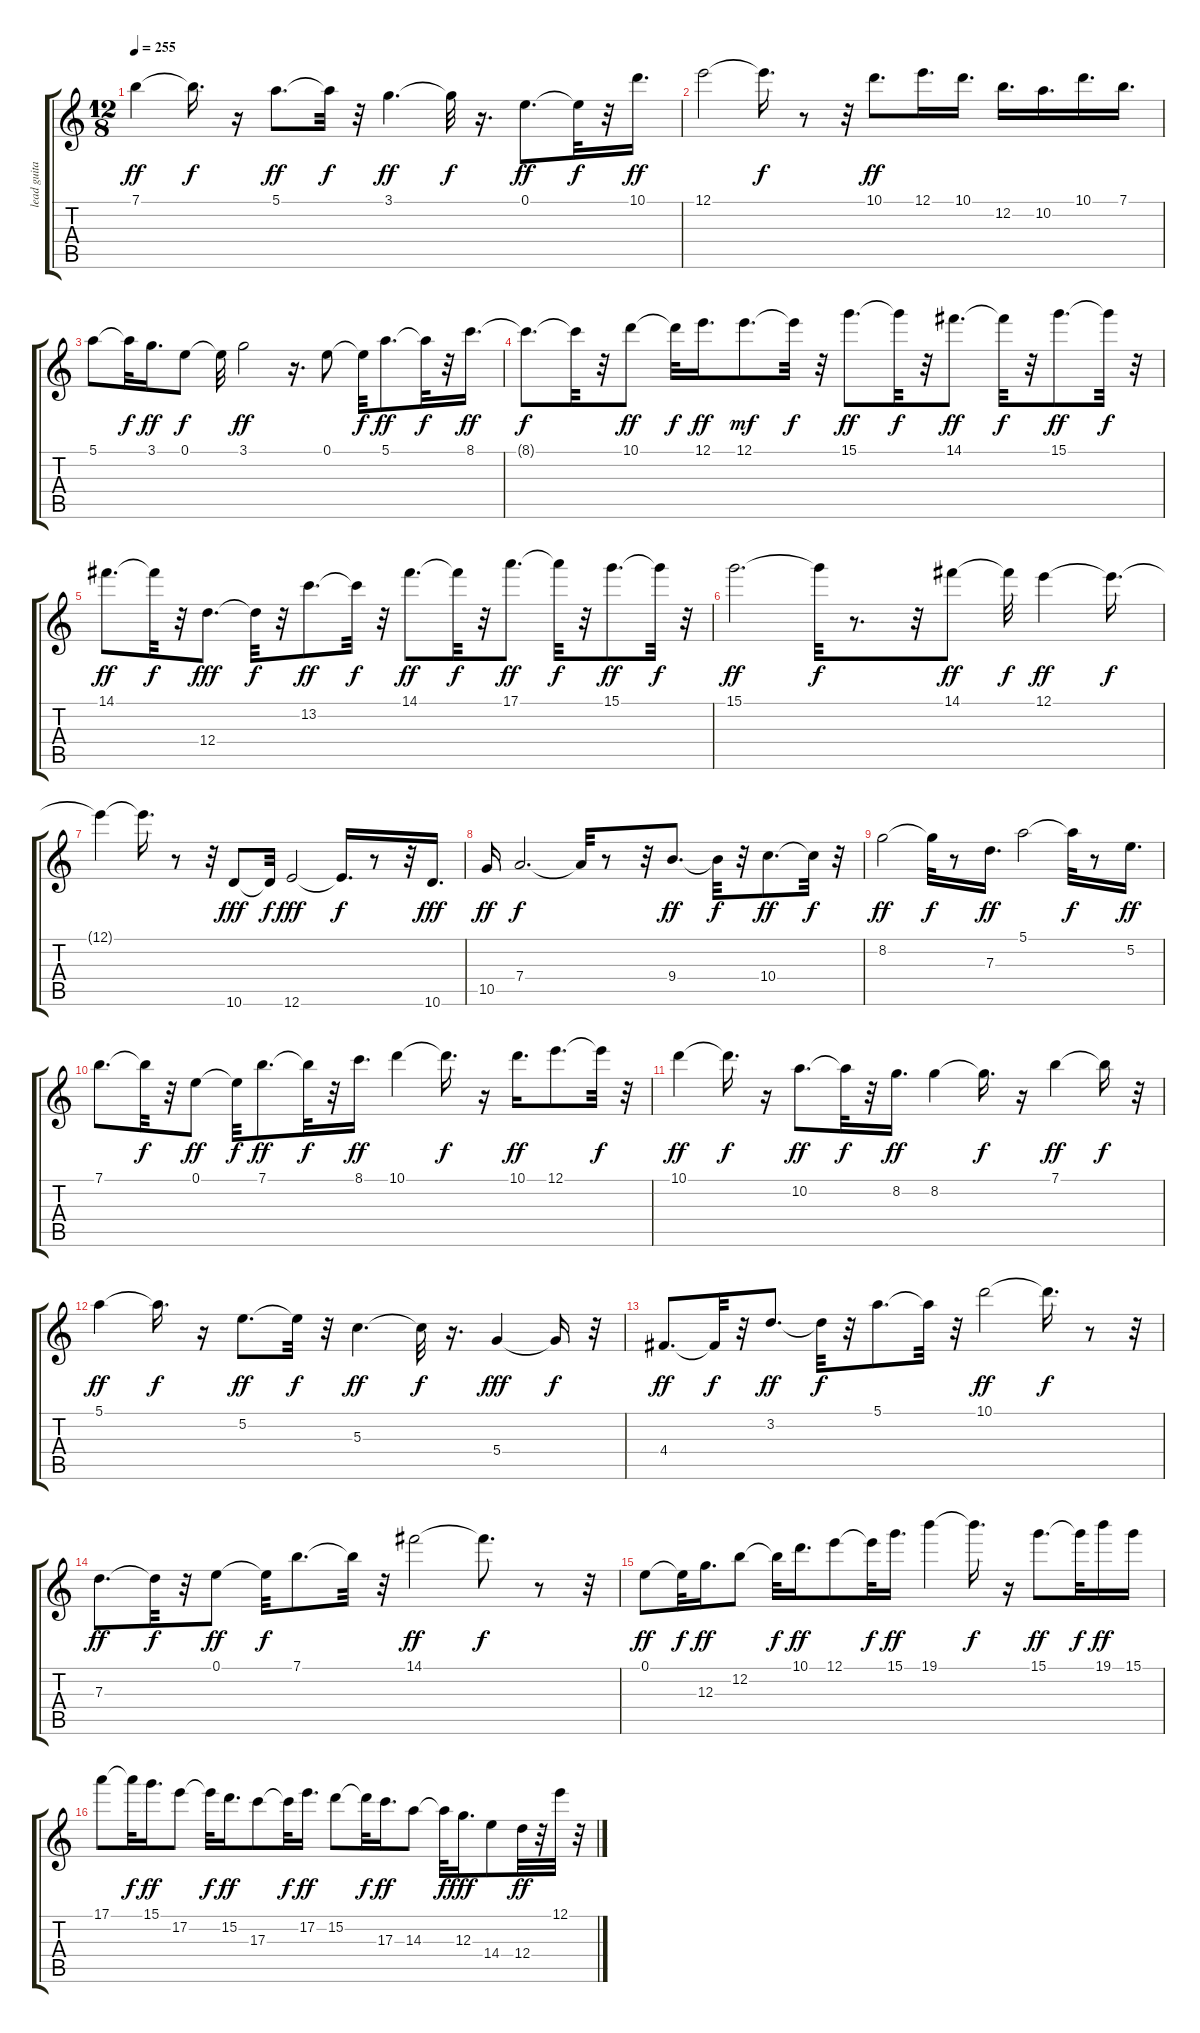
\track ("lead guitar         " "lead guita") {instrument overdrivenguitar}
\staff {score tabs}
\tuning (E4 B3 G3 D3 A2 E2) {hide}
\ts (12 8)
\tempo 255
\clef g2
\ks c
7.1.4{dy ff} 7.1{t}.16{d dy f} r.16 5.1.8{d dy ff} 5.1{t}.32{dy f} r.32 3.1.4{d dy ff} 3.1{t}.32{dy f} r.16{d} 0.1.8{d dy ff} 0.1{t}.32{dy f} r.32 10.1.16{d dy ff} |
12.1.2 12.1{t}.16{d dy f} r.8 r.32 10.1.8{d dy ff} 12.1.16{d} 10.1.16{d} 12.2.16{d} 10.2.16{d} 10.1.16{d} 7.1.16{d} |
5.1.8 5.1{t}.32{dy f} 3.1.16{d dy ff} 0.1.8{dy f} 0.1{t}.32 3.1.2{dy ff} r.16{d} 0.1.8 0.1{t}.32{dy f} 5.1.8{d dy ff} 5.1{t}.32{dy f} r.32 8.1.16{d dy ff} |
8.1{t}.8{d dy f} 8.1{t}.32 r.32 10.1.8{dy ff} 10.1{t}.32{dy f} 12.1.16{d dy ff} 12.1.8{d dy mf} 12.1{t}.32{dy f} r.32 15.1.8{d dy ff} 15.1{t}.32{dy f} r.32 14.1.8{d dy ff} 14.1{t}.32{dy f} r.32 15.1.8{d dy ff} 15.1{t}.32{dy f} r.32 |
14.1.8{d dy ff} 14.1{t}.32{dy f} r.32 12.4.8{d dy fff} 12.4{t}.32{dy f} r.32 13.2.8{d dy ff} 13.2{t}.32{dy f} r.32 14.1.8{d dy ff} 14.1{t}.32{dy f} r.32 17.1.8{d dy ff} 17.1{t}.32{dy f} r.32 15.1.8{d dy ff} 15.1{t}.32{dy f} r.32 |
15.1.2{d dy ff} 15.1{t}.32{dy f} r.8{d} r.32 14.1.8{dy ff} 14.1{t}.32{dy f} 12.1.4{dy ff} 12.1{t}.16{d dy f} |
12.1{t}.4 12.1{t}.16{d} r.8 r.32 10.6.8{dy fff} 10.6{t}.32{dy f} 12.6.2{dy fff} 12.6{t}.16{d dy f} r.8 r.32 10.6.16{d dy fff} |
10.5.16{dy ff} 7.4.2{d dy f} 7.4{t}.32 r.8 r.32 9.4.8{d dy ff} 9.4{t}.32{dy f} r.32 10.4.8{d dy ff} 10.4{t}.32{dy f} r.32 |
8.2.2{dy ff} 8.2{t}.32{dy f} r.8 7.3.16{d dy ff} 5.1.2 5.1{t}.32{dy f} r.8 5.2.16{d dy ff} |
7.1.8{d} 7.1{t}.32{dy f} r.32 0.1.8{dy ff} 0.1{t}.32{dy f} 7.1.8{d dy ff} 7.1{t}.32{dy f} r.32 8.1.16{d dy ff} 10.1.4 10.1{t}.16{d dy f} r.16 10.1.16{d dy ff} 12.1.8{d} 12.1{t}.32{dy f} r.32 |
10.1.4{dy ff} 10.1{t}.16{d dy f} r.16 10.2.8{d dy ff} 10.2{t}.32{dy f} r.32 8.2.16{d dy ff} 8.2.4 8.2{t}.16{d dy f} r.16 7.1.4{dy ff} 7.1{t}.16{dy f} r.32 |
5.1.4{dy ff} 5.1{t}.16{d dy f} r.16 5.2.8{d dy ff} 5.2{t}.32{dy f} r.32 5.3.4{d dy ff} 5.3{t}.32{dy f} r.16{d} 5.4.4{dy fff} 5.4{t}.16{dy f} r.32 |
4.4.8{d dy ff} 4.4{t}.32{dy f} r.32 3.2.8{d dy ff} 3.2{t}.32{dy f} r.32 5.1.8{d} 5.1{t}.32 r.32 10.1.2{dy ff} 10.1{t}.16{d dy f} r.8 r.32 |
7.3.8{d dy ff} 7.3{t}.32{dy f} r.32 0.1.8{dy ff} 0.1{t}.32{dy f} 7.1.8{d} 7.1{t}.32 r.32 14.1.2{dy ff} 14.1{t}.8{d dy f} r.8 r.32 |
0.1.8{dy ff} 0.1{t}.32{dy f} 12.3.16{d dy ff} 12.2.8 12.2{t}.32{dy f} 10.1.16{d dy ff} 12.1.8 12.1{t}.32{dy f} 15.1.16{d dy ff} 19.1.4 19.1{t}.16{d dy f} r.16 15.1.8{d dy ff} 15.1{t}.32{dy f} 19.1.16{dy ff} 15.1.16 |
17.1.8 17.1{t}.32{dy f} 15.1.16{d dy ff} 17.2.8 17.2{t}.32{dy f} 15.2.16{d dy ff} 17.3.8 17.3{t}.32{dy f} 17.2.16{d dy ff} 15.2.8 15.2{t}.32{dy f} 17.3.16{d dy ff} 14.3.8 14.3{t}.32{dy f} 12.3.16{d dy fff} 14.4.8 12.4.32{dy ff} r.32 12.1.32 r.32
